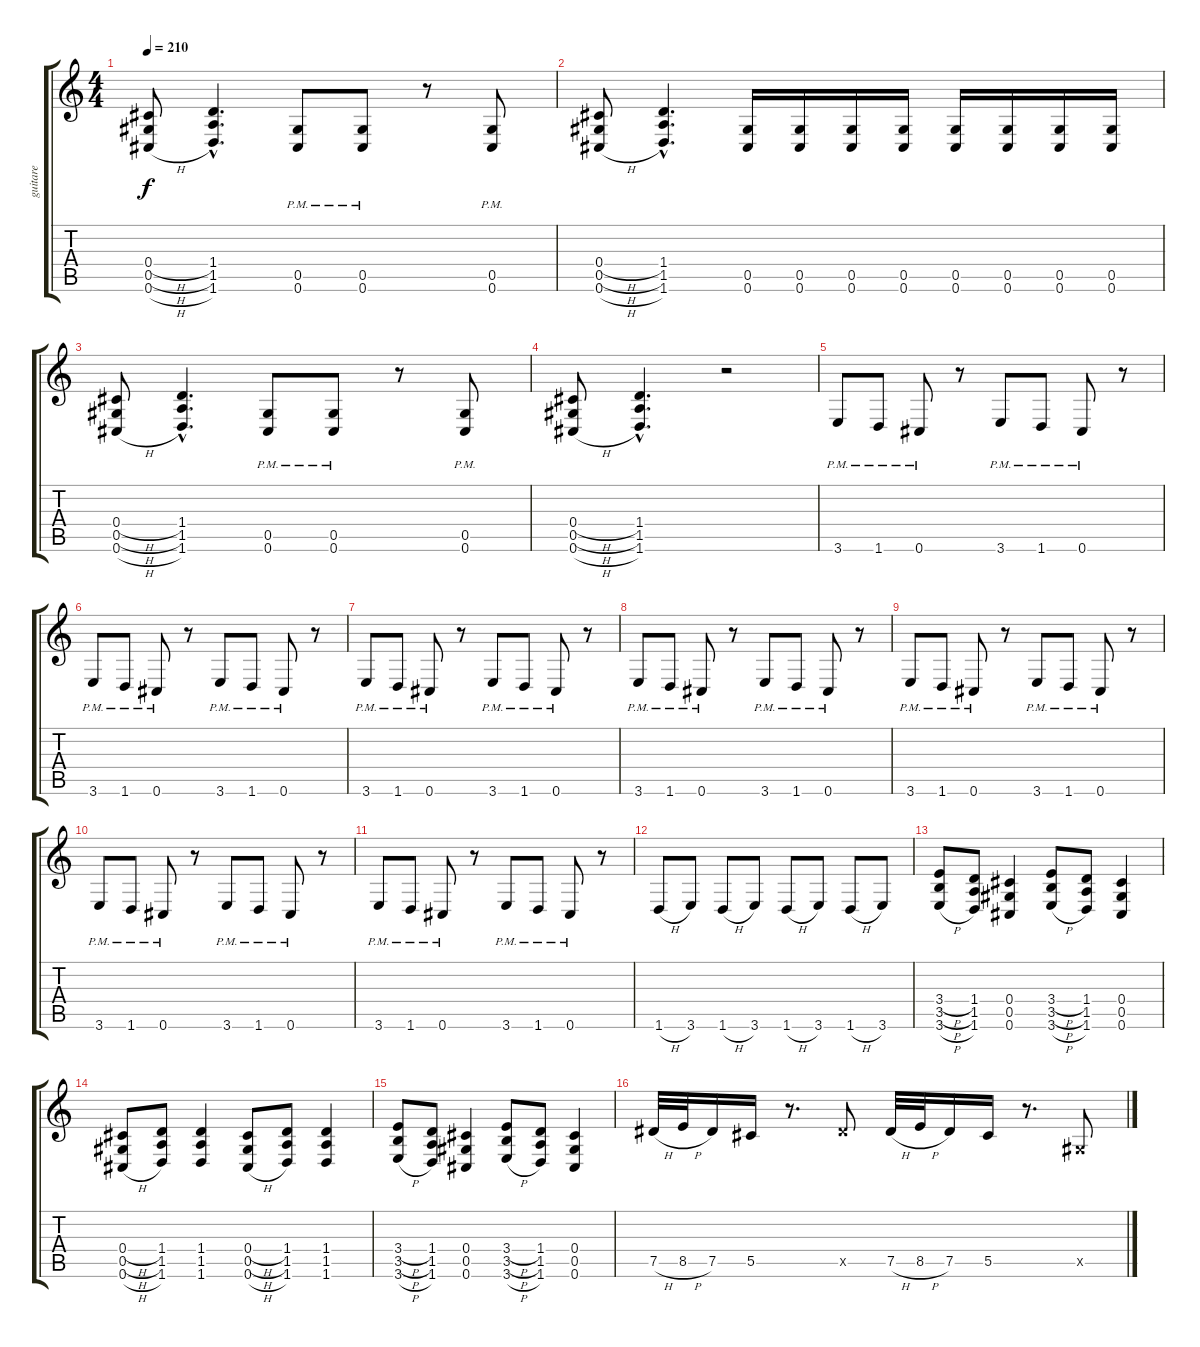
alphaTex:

\track ("guitare" "guitare") {instrument distortionguitar}
\staff {score tabs}
\tuning (Eb4 Bb3 Gb3 Db3 Ab2 Db2) {hide}
\ts (4 4)
\tempo 210
\clef g2
\ks c
(0.4{h} 0.5{h} 0.6{h}).8{dy f} (1.4{hac} 1.5{hac} 1.6{hac}).4{d} (0.5{pm} 0.6{pm}).8 (0.5{pm} 0.6{pm}).8 r.8 (0.5{pm} 0.6{pm}).8 |
(0.4{h} 0.5{h} 0.6{h}).8 (1.4{hac} 1.5{hac} 1.6{hac}).4{d} (0.5 0.6).16 (0.5 0.6).16 (0.5 0.6).16 (0.5 0.6).16 (0.5 0.6).16 (0.5 0.6).16 (0.5 0.6).16 (0.5 0.6).16 |
(0.4{h} 0.5{h} 0.6{h}).8 (1.4{hac} 1.5{hac} 1.6{hac}).4{d} (0.5{pm} 0.6{pm}).8 (0.5{pm} 0.6{pm}).8 r.8 (0.5{pm} 0.6{pm}).8 |
(0.4{h} 0.5{h} 0.6{h}).8 (1.4{hac} 1.5{hac} 1.6{hac}).4{d} r.2 |
3.6{pm}.8 1.6{pm}.8 0.6{pm}.8 r.8 3.6{pm}.8 1.6{pm}.8 0.6{pm}.8 r.8 |
3.6{pm}.8 1.6{pm}.8 0.6{pm}.8 r.8 3.6{pm}.8 1.6{pm}.8 0.6{pm}.8 r.8 |
3.6{pm}.8 1.6{pm}.8 0.6{pm}.8 r.8 3.6{pm}.8 1.6{pm}.8 0.6{pm}.8 r.8 |
3.6{pm}.8 1.6{pm}.8 0.6{pm}.8 r.8 3.6{pm}.8 1.6{pm}.8 0.6{pm}.8 r.8 |
3.6{pm}.8 1.6{pm}.8 0.6{pm}.8 r.8 3.6{pm}.8 1.6{pm}.8 0.6{pm}.8 r.8 |
3.6{pm}.8 1.6{pm}.8 0.6{pm}.8 r.8 3.6{pm}.8 1.6{pm}.8 0.6{pm}.8 r.8 |
3.6{pm}.8 1.6{pm}.8 0.6{pm}.8 r.8 3.6{pm}.8 1.6{pm}.8 0.6{pm}.8 r.8 |
1.6{h}.8 3.6.8 1.6{h}.8 3.6.8 1.6{h}.8 3.6.8 1.6{h}.8 3.6.8 |
(3.4{h} 3.5{h} 3.6{h}).8 (1.4 1.5 1.6).8 (0.4 0.5 0.6).4 (3.4{h} 3.5{h} 3.6{h}).8 (1.4 1.5 1.6).8 (0.4 0.5 0.6).4 |
(0.4{h} 0.5{h} 0.6{h}).8 (1.4 1.5 1.6).8 (1.4 1.5 1.6).4 (0.4{h} 0.5{h} 0.6{h}).8 (1.4 1.5 1.6).8 (1.4 1.5 1.6).4 |
(3.4{h} 3.5{h} 3.6{h}).8 (1.4 1.5 1.6).8 (0.4 0.5 0.6).4 (3.4{h} 3.5{h} 3.6{h}).8 (1.4 1.5 1.6).8 (0.4 0.5 0.6).4 |
7.5{h}.32 8.5{h}.32 7.5.16 5.5.16 r.8{d} 7.5{x}.8 7.5{h}.32 8.5{h}.32 7.5.16 5.5.16 r.8{d} 0.5{x}.8
